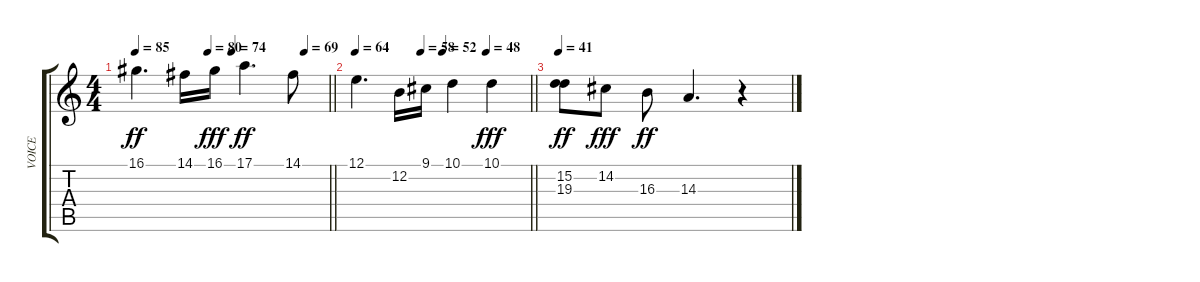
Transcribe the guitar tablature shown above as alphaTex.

\track ("VOICE" "VOICE") {instrument harpsichord}
\staff {score tabs}
\tuning (E4 B3 G3 D3 A2 E2) {hide}
\ts (4 4)
\tempo 85
\tempo (80 0.375)
\tempo (74 0.5)
\tempo (69 0.875)
\clef g2
\barLineRight lightlight
\ks c
16.1.4{d dy ff} 14.1.16 16.1.16{dy fff} 17.1.4{d dy ff} 14.1.8 |
\tempo 64
\tempo (58 0.375)
\tempo (52 0.5)
\tempo (48 0.75)
\barLineRight lightlight
12.1.4{d} 12.2.16 9.1.16 10.1.4 10.1.4{dy fff} |
\tempo 41
(15.2 19.3).8{dy ff} 14.2.8{dy fff} 16.3.8{dy ff} 14.3.4{d} r.4
